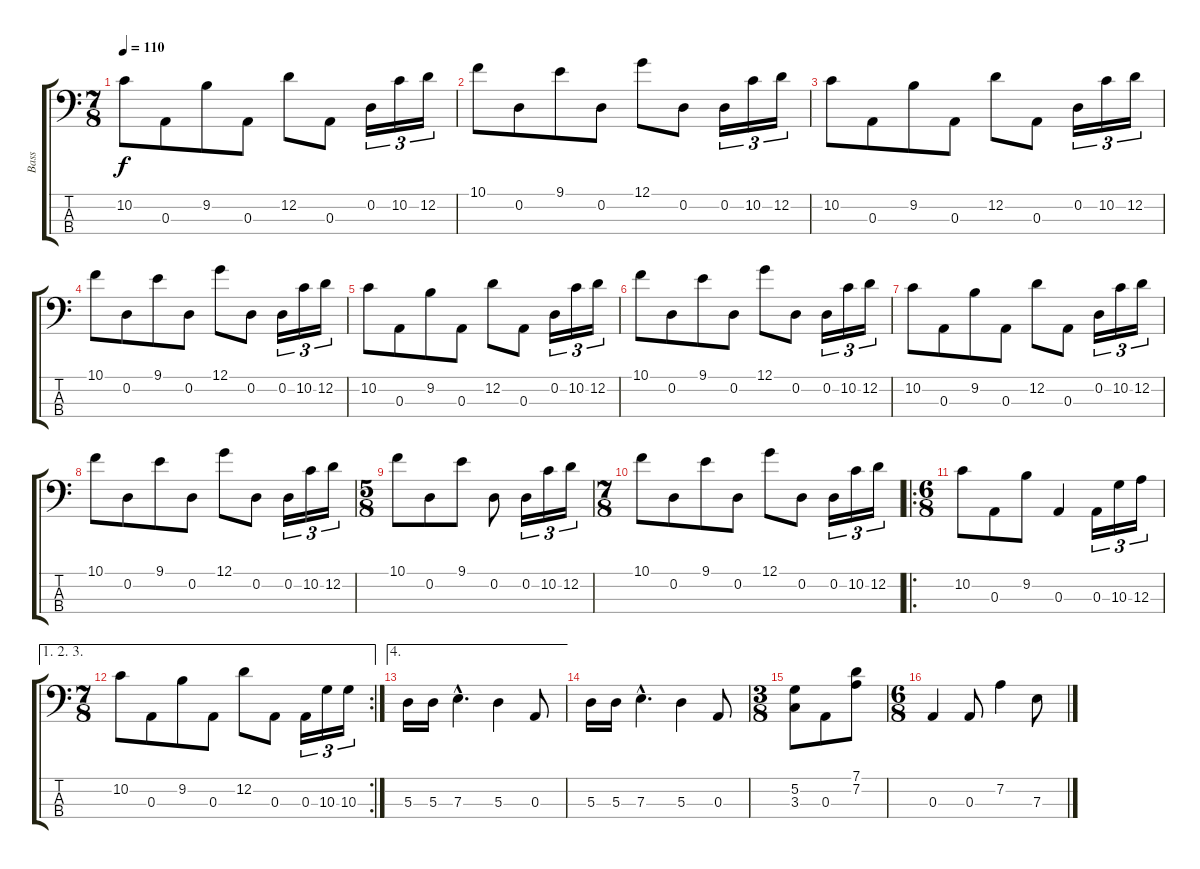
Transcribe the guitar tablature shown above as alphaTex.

\track ("Bass" "Bass") {instrument electricbasspick}
\staff {score tabs}
\tuning (G2 D2 A1 D1) {hide}
\ts (7 8)
\tempo 110
\clef f4
\ks c
10.2.8{dy f} 0.3.8 9.2.8 0.3.8 12.2.8 0.3.8 0.2.16{tu (3 2)} 10.2.16{tu (3 2)} 12.2.16{tu (3 2)} |
10.1.8 0.2.8 9.1.8 0.2.8 12.1.8 0.2.8 0.2.16{tu (3 2)} 10.2.16{tu (3 2)} 12.2.16{tu (3 2)} |
10.2.8 0.3.8 9.2.8 0.3.8 12.2.8 0.3.8 0.2.16{tu (3 2)} 10.2.16{tu (3 2)} 12.2.16{tu (3 2)} |
10.1.8 0.2.8 9.1.8 0.2.8 12.1.8 0.2.8 0.2.16{tu (3 2)} 10.2.16{tu (3 2)} 12.2.16{tu (3 2)} |
10.2.8 0.3.8 9.2.8 0.3.8 12.2.8 0.3.8 0.2.16{tu (3 2)} 10.2.16{tu (3 2)} 12.2.16{tu (3 2)} |
10.1.8 0.2.8 9.1.8 0.2.8 12.1.8 0.2.8 0.2.16{tu (3 2)} 10.2.16{tu (3 2)} 12.2.16{tu (3 2)} |
10.2.8 0.3.8 9.2.8 0.3.8 12.2.8 0.3.8 0.2.16{tu (3 2)} 10.2.16{tu (3 2)} 12.2.16{tu (3 2)} |
10.1.8 0.2.8 9.1.8 0.2.8 12.1.8 0.2.8 0.2.16{tu (3 2)} 10.2.16{tu (3 2)} 12.2.16{tu (3 2)} |
\ts (5 8)
10.1.8 0.2.8 9.1.8 0.2.8 0.2.16{tu (3 2)} 10.2.16{tu (3 2)} 12.2.16{tu (3 2)} |
\ts (7 8)
10.1.8 0.2.8 9.1.8 0.2.8 12.1.8 0.2.8 0.2.16{tu (3 2)} 10.2.16{tu (3 2)} 12.2.16{tu (3 2)} |
\ro
\ts (6 8)
10.2.8 0.3.8 9.2.8 0.3.4 0.3.16{tu (3 2)} 10.3.16{tu (3 2)} 12.3.16{tu (3 2)} |
\ae (1 2 3)
\rc 2
\ts (7 8)
10.2.8 0.3.8 9.2.8 0.3.8 12.2.8 0.3.8 0.3.16{tu (3 2)} 10.3.16{tu (3 2)} 10.3.16{tu (3 2)} |
\ae 4
5.3.16 5.3.16 7.3{hac}.4{d} 5.3.4 0.3.8 |
5.3.16 5.3.16 7.3{hac}.4{d} 5.3.4 0.3.8 |
\ts (3 8)
(5.2 3.3).8 0.3.8 (7.1 7.2).8 |
\ts (6 8)
0.3.4 0.3.8 7.2.4 7.3.8
